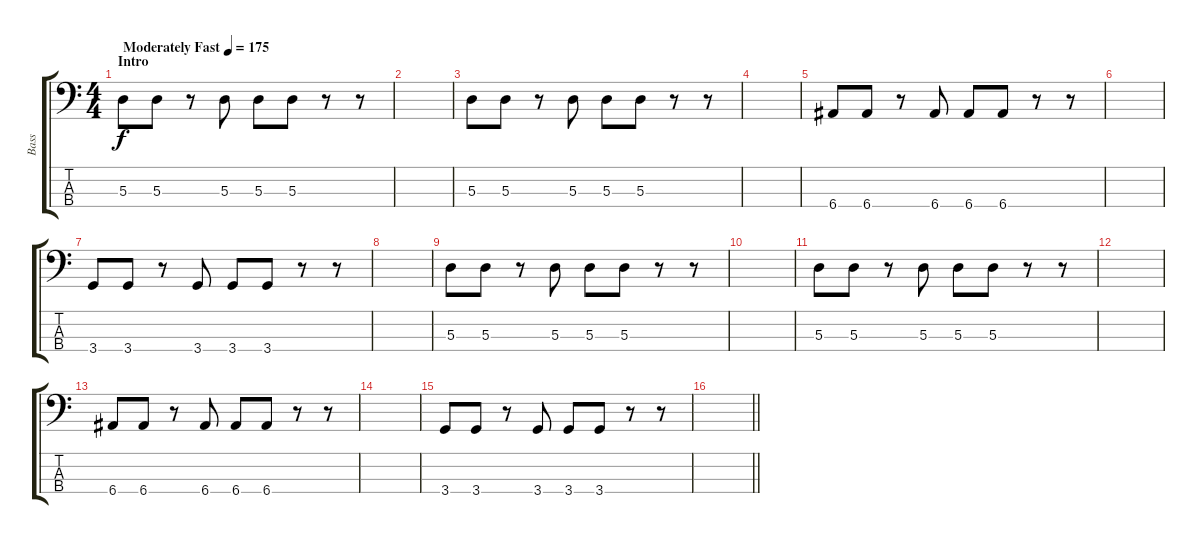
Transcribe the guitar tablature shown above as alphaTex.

\track ("Bass" "Bass") {instrument electricbassfinger}
\staff {score tabs}
\tuning (G2 D2 A1 E1) {hide}
\ts (4 4)
\section ("" "Intro")
\tempo (175 "Moderately Fast")
\clef f4
\ks c
5.3.8{dy f instrument electricbassfinger} 5.3.8 r.8 5.3.8 5.3.8 5.3.8 r.8 r.8 |
|
5.3.8 5.3.8 r.8 5.3.8 5.3.8 5.3.8 r.8 r.8 |
|
6.4.8 6.4.8 r.8 6.4.8 6.4.8 6.4.8 r.8 r.8 |
|
3.4.8 3.4.8 r.8 3.4.8 3.4.8 3.4.8 r.8 r.8 |
|
5.3.8 5.3.8 r.8 5.3.8 5.3.8 5.3.8 r.8 r.8 |
|
5.3.8 5.3.8 r.8 5.3.8 5.3.8 5.3.8 r.8 r.8 |
|
6.4.8 6.4.8 r.8 6.4.8 6.4.8 6.4.8 r.8 r.8 |
|
3.4.8 3.4.8 r.8 3.4.8 3.4.8 3.4.8 r.8 r.8 |
\barLineRight lightlight
